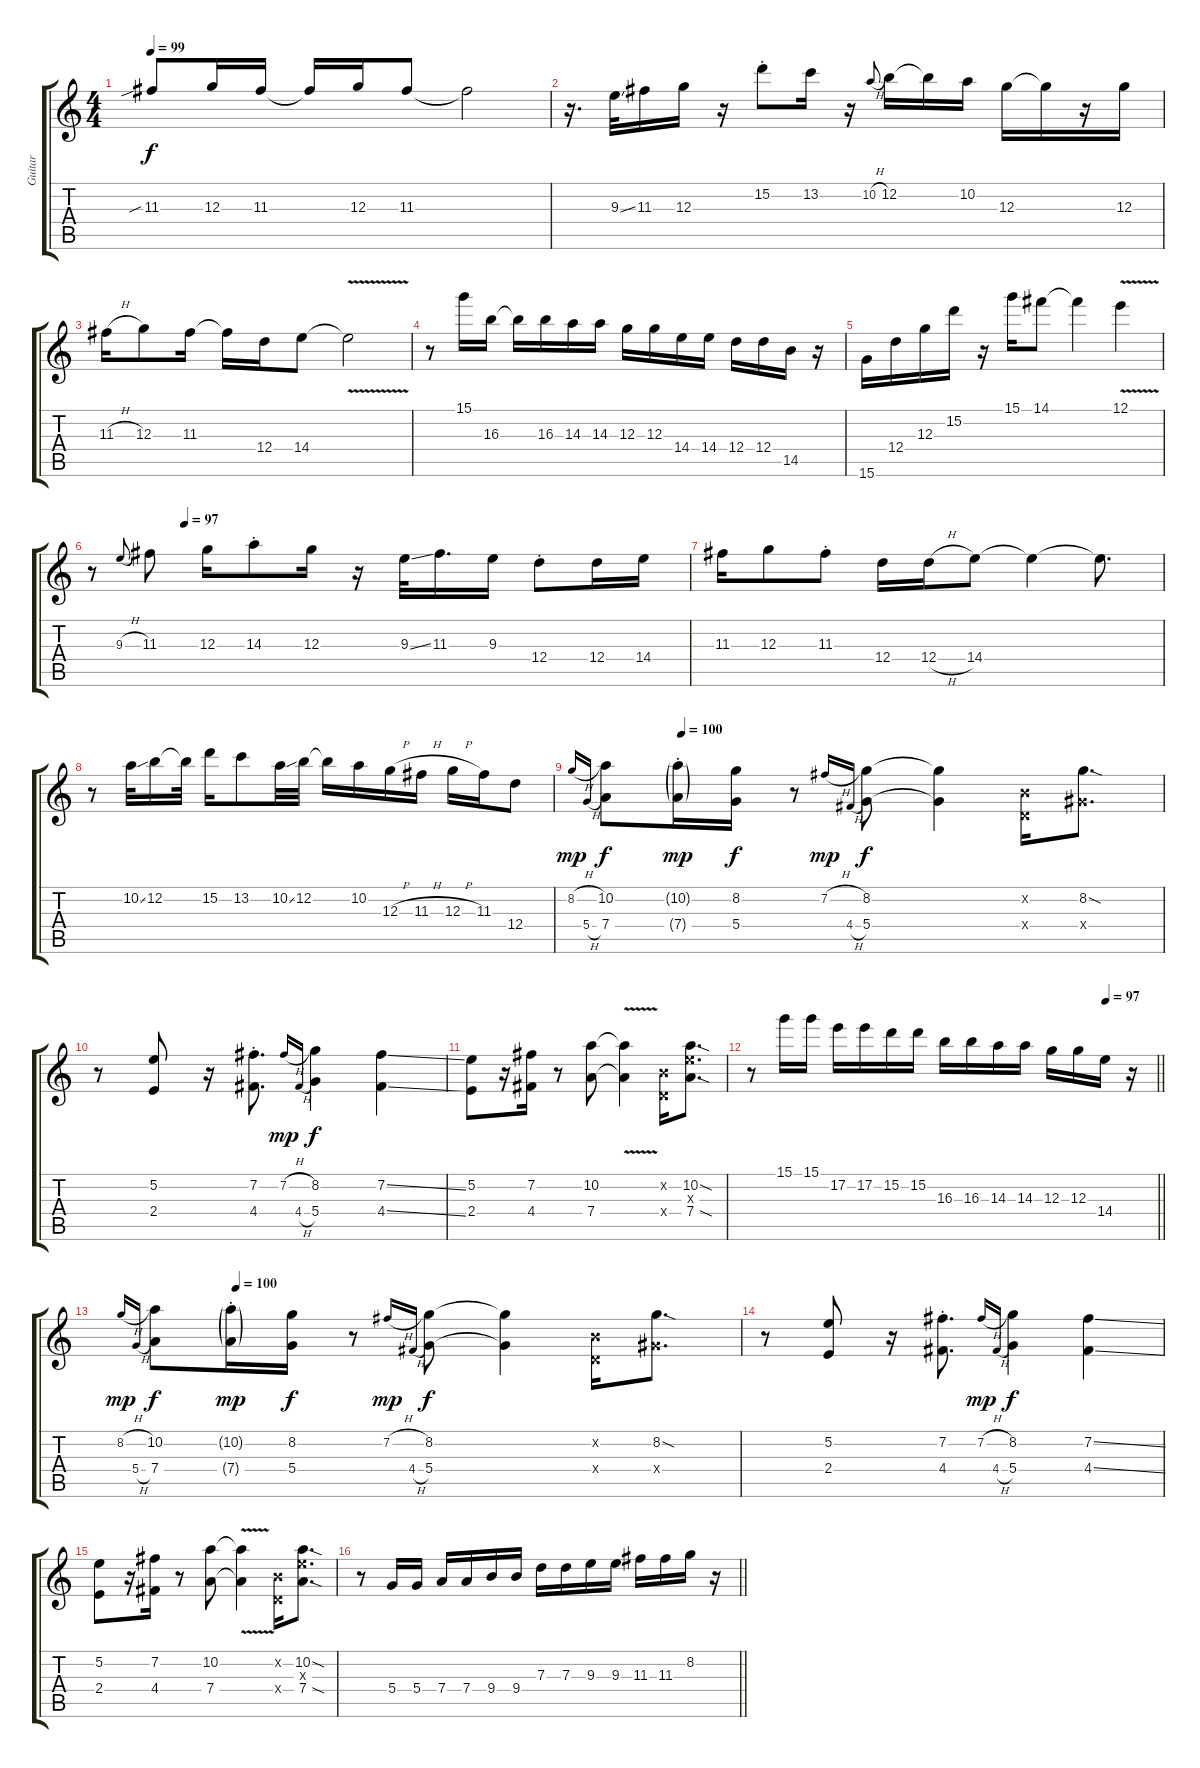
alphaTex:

\track ("Guitar" "Guitar") {instrument acousticguitarsteel}
\staff {score tabs}
\tuning (E4 B3 G3 D3 A2 E2) {hide}
\ts (4 4)
\tempo 99
\clef g2
\ks c
11.3{sib}.8{dy f beam Up} 12.3.16{beam Up} 11.3.16{beam Up} 11.3{t}.16{beam Up} 12.3.16 11.3.8 11.3{t}.2 |
r.16{d} 9.3{ss}.32 11.3.16 12.3.16 r.16 15.2{st}.8 13.2.16 r.16 10.2{h}.8{gr onbeat} 12.2.16 12.2{t}.16 10.2.16 12.3.16 12.3{t}.16 r.16 12.3.16 |
11.3{h}.16 12.3.8 11.3.16 11.3{t}.16 12.4.16 14.4.8 14.4{v t}.2 |
r.8 15.1.16 16.3.16 16.3{t}.16 16.3.16 14.3.16 14.3.16 12.3.16 12.3.16 14.4.16 14.4.16 12.4.16 12.4.16 14.5.16 r.16 |
15.6.16 12.4.16 12.3.16 15.2.16 r.16 15.1.16 14.1.8 14.1{t}.4 12.1{v}.4 |
\tempo (97 0.15625)
r.8 9.3{h}.8{gr onbeat} 11.3.8 12.3.16 14.3{st}.8 12.3.16 r.16 9.3{ss}.32 11.3.16{d} 9.3.16 12.4{st}.8 12.4.16 14.4.16 |
11.3.16 12.3.8 11.3{st}.8 12.4.16 12.4{h}.16 14.4.8 14.4{t}.4 14.4{t}.8{d} |
r.8 10.2{ss}.32 12.2.16 12.2{t}.32 15.2.16 13.2.8 10.2{ss}.32 12.2.32 12.2{t}.16 10.2.16 12.3{h}.16 11.3{h}.16 12.3{h}.16 11.3.16{volume 16} 12.4.8 |
\tempo (100 0.1875)
8.2{h}.16{gr onbeat dy mp} 5.4{h}.16{gr onbeat} (10.2 7.4).8{dy f} (10.2{g st} 7.4{g st}).16{dy mp} (8.2 5.4).16{dy f} r.8 7.2{h}.16{gr onbeat dy mp} 4.4{h}.16{gr onbeat} (8.2 5.4).8{dy f} (8.2{t} 5.4{t}).4 (0.2{x} 0.4{x}).16 (8.2{sod} 6.4{x}).8{d} |
r.8 (5.2 2.4).8 r.16 (7.2{st} 4.4{st}).8{d} 7.2{h}.16{gr onbeat dy mp} 4.4{h}.16{gr onbeat} (8.2 5.4).4{dy f} (7.2{ss} 4.4{ss}).4 |
(5.2 2.4).8 r.16 (7.2 4.4).16 r.8 (10.2 7.4).8 (10.2{v t} 7.4{v t}).4 (0.2{x} 0.4{x}).16 (10.2{sod} 9.3{x} 7.4{sod}).8{d} |
\tempo (97 0.875)
\barLineRight lightlight
r.8 15.1.16 15.1.16 17.2.16 17.2.16 15.2.16 15.2.16 16.3.16 16.3.16 14.3.16 14.3.16 12.3.16 12.3.16 14.4.16 r.16 |
\tempo (100 0.1875)
8.2{h}.16{gr onbeat dy mp} 5.4{h}.16{gr onbeat} (10.2 7.4).8{dy f} (10.2{g st} 7.4{g st}).16{dy mp} (8.2 5.4).16{dy f} r.8 7.2{h}.16{gr onbeat dy mp} 4.4{h}.16{gr onbeat} (8.2 5.4).8{dy f} (8.2{t} 5.4{t}).4 (0.2{x} 0.4{x}).16 (8.2{sod} 6.4{x}).8{d} |
r.8 (5.2 2.4).8 r.16 (7.2{st} 4.4{st}).8{d} 7.2{h}.16{gr onbeat dy mp} 4.4{h}.16{gr onbeat} (8.2 5.4).4{dy f} (7.2{ss} 4.4{ss}).4 |
(5.2 2.4).8 r.16 (7.2 4.4).16 r.8 (10.2 7.4).8 (10.2{v t} 7.4{v t}).4 (0.2{x} 0.4{x}).16 (10.2{sod} 9.3{x} 7.4{sod}).8{d} |
\barLineRight lightlight
r.8 5.4.16 5.4.16 7.4.16 7.4.16 9.4.16 9.4.16 7.3.16 7.3.16 9.3.16 9.3.16 11.3.16 11.3.16 8.2.16 r.16
